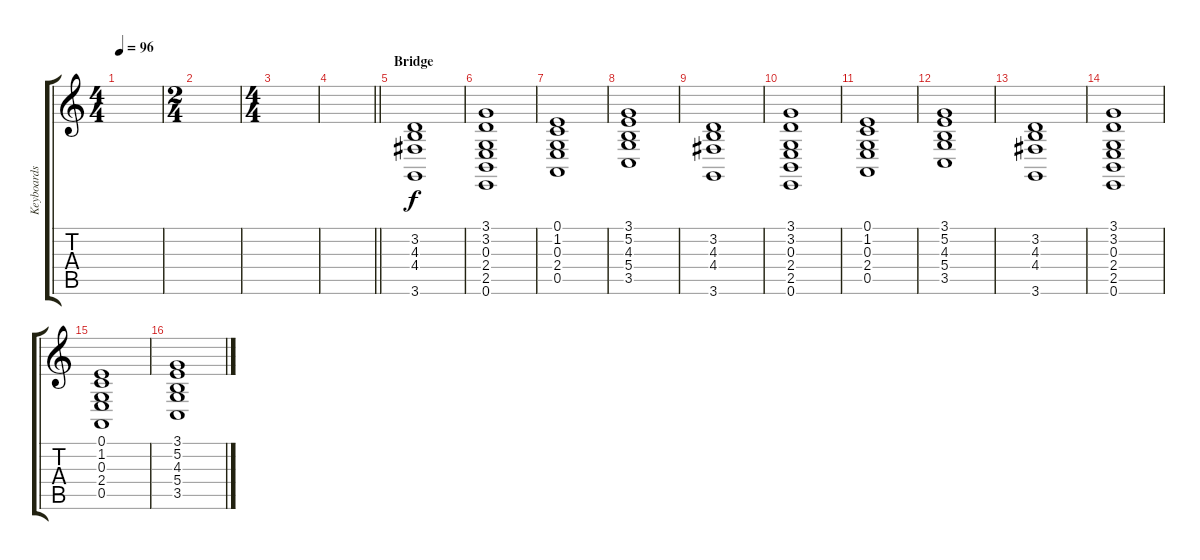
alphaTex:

\track ("Keyboards" "Keyboards") {instrument choiraahs}
\staff {score tabs}
\tuning (E4 B3 G3 D3 A2 E2) {hide}
\ts (4 4)
\tempo 96
\clef g2
\ks c
|
\ts (2 4)
|
\ts (4 4)
|
\barLineRight lightlight
|
\section ("" "Bridge")
(3.2 4.3 4.4 3.6).1 |
(3.1 3.2 0.3 2.4 2.5 0.6).1 |
(0.1 1.2 0.3 2.4 0.5).1 |
(3.1 5.2 4.3 5.4 3.5).1 |
(3.2 4.3 4.4 3.6).1 |
(3.1 3.2 0.3 2.4 2.5 0.6).1 |
(0.1 1.2 0.3 2.4 0.5).1 |
(3.1 5.2 4.3 5.4 3.5).1 |
(3.2 4.3 4.4 3.6).1 |
(3.1 3.2 0.3 2.4 2.5 0.6).1 |
(0.1 1.2 0.3 2.4 0.5).1 |
(3.1 5.2 4.3 5.4 3.5).1
